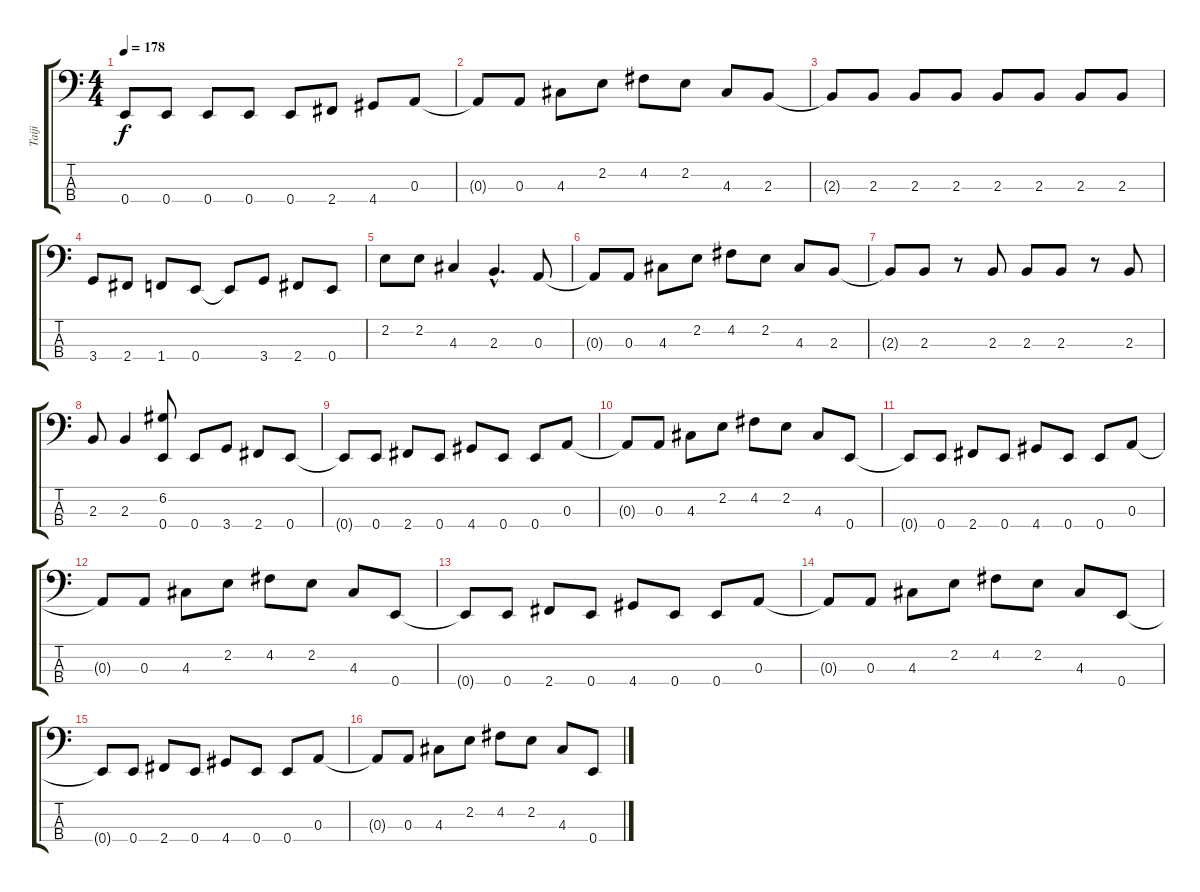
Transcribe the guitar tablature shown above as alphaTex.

\track ("Taiji" "Taiji") {instrument electricbassfinger}
\staff {score tabs}
\tuning (G2 D2 A1 E1) {hide}
\ts (4 4)
\tempo 178
\clef f4
\ks c
0.4.8{dy f} 0.4.8 0.4.8 0.4.8 0.4.8 2.4.8 4.4.8 0.3.8 |
0.3{t}.8 0.3.8 4.3.8 2.2.8 4.2.8 2.2.8 4.3.8 2.3.8 |
2.3{t}.8 2.3.8 2.3.8 2.3.8 2.3.8 2.3.8 2.3.8 2.3.8 |
3.4.8 2.4.8 1.4.8 0.4.8 0.4{t}.8 3.4.8 2.4.8 0.4.8 |
2.2.8 2.2.8 4.3.4 2.3{hac}.4{d} 0.3.8 |
0.3{t}.8 0.3.8 4.3.8 2.2.8 4.2.8 2.2.8 4.3.8 2.3.8 |
2.3{t}.8 2.3.8 r.8 2.3.8 2.3.8 2.3.8 r.8 2.3.8 |
2.3.8 2.3.4 (6.2 0.4).8 0.4.8 3.4.8 2.4.8 0.4.8 |
0.4{t}.8 0.4.8 2.4.8 0.4.8 4.4.8 0.4.8 0.4.8 0.3.8 |
0.3{t}.8 0.3.8 4.3.8 2.2.8 4.2.8 2.2.8 4.3.8 0.4.8 |
0.4{t}.8 0.4.8 2.4.8 0.4.8 4.4.8 0.4.8 0.4.8 0.3.8 |
0.3{t}.8 0.3.8 4.3.8 2.2.8 4.2.8 2.2.8 4.3.8 0.4.8 |
0.4{t}.8 0.4.8 2.4.8 0.4.8 4.4.8 0.4.8 0.4.8 0.3.8 |
0.3{t}.8 0.3.8 4.3.8 2.2.8 4.2.8 2.2.8 4.3.8 0.4.8 |
0.4{t}.8 0.4.8 2.4.8 0.4.8 4.4.8 0.4.8 0.4.8 0.3.8 |
0.3{t}.8 0.3.8 4.3.8 2.2.8 4.2.8 2.2.8 4.3.8 0.4.8
